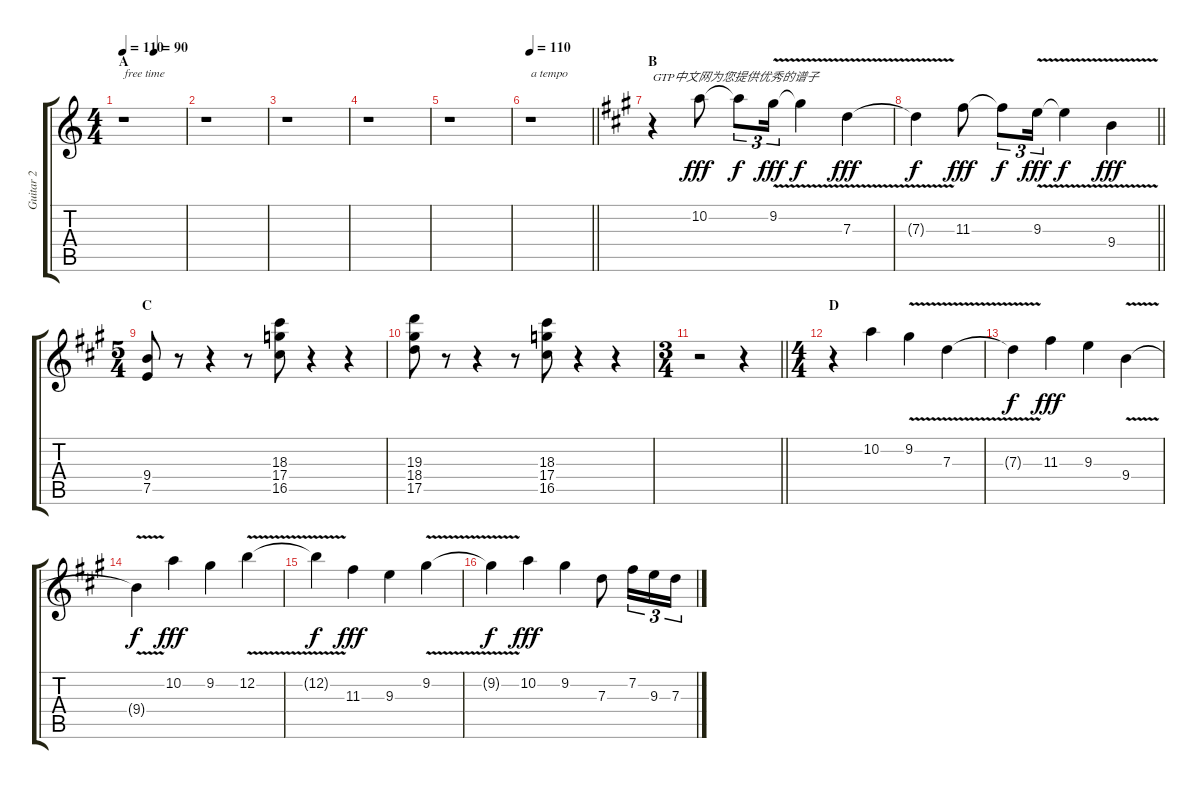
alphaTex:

\track ("Guitar 2" "Guitar 2") {instrument distortionguitar}
\staff {score tabs}
\tuning (E4 B3 G3 D3 A2 E2) {hide}
\ts (4 4)
\section ("" "A")
\tempo 110
\tempo (90 0.5)
\tempo 110
\clef g2
\ks c
r.1{txt "free time" dy fff instrument distortionguitar} |
r.1 |
r.1 |
r.1 |
r.1 |
\tempo 110
\barLineRight lightlight
r.1{txt "a tempo"} |
\section ("" "B")
\ks a
r.4{txt "GTP中文网为您提供优秀的谱子"} 10.2.8 10.2{t}.8{tu (3 2) dy f} 9.2{v}.16{tu (3 2) dy fff} 9.2{t}.4{dy f} 7.3{v}.4{dy fff} |
\barLineRight lightlight
7.3{t}.4{dy f} 11.3.8{dy fff} 11.3{t}.8{tu (3 2) dy f} 9.3{v}.16{tu (3 2) dy fff} 9.3{t}.4{dy f} 9.4{v}.4{dy fff} |
\ts (5 4)
\section ("" "C")
(9.4 7.5).8 r.8 r.4 r.8 (18.3 17.4 16.5).8 r.4 r.4 |
(19.3 18.4 17.5).8 r.8 r.4 r.8 (18.3 17.4 16.5).8 r.4 r.4 |
\ts (3 4)
\barLineRight lightlight
r.2 r.4 |
\ts (4 4)
\section ("" "D")
r.4 10.2.4 9.2{v}.4 7.3{v}.4 |
7.3{t}.4{dy f} 11.3.4{dy fff} 9.3.4 9.4{v}.4 |
9.4{t}.4{dy f} 10.2.4{dy fff} 9.2.4 12.2{v}.4 |
12.2{t}.4{dy f} 11.3.4{dy fff} 9.3.4 9.2{v}.4 |
9.2{t}.4{dy f} 10.2.4{dy fff} 9.2.4 7.3.8 7.2.16{tu (3 2)} 9.3.16{tu (3 2)} 7.3.16{tu (3 2)}
